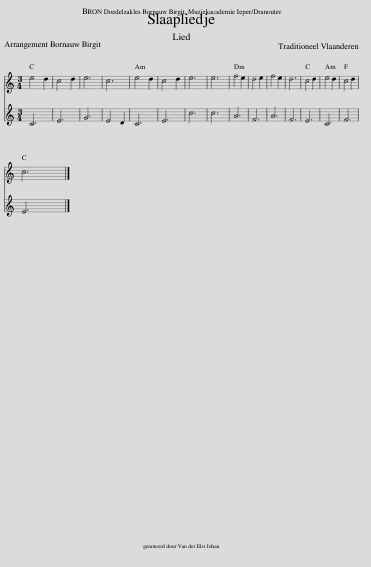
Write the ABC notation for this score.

X:1
%%score 1 2
L:1/8
M:3/4
I:linebreak $
K:C
V:1 treble
V:2 treble
V:1
 e4 d2 | c4 d2 | e6 | c6 | e4 d2 | %5
 c4 d2 | e6 | e6 | f4 e2 | d4 e2 | %10
 f4 e2 | d6 | c4 d2 | e4 d2 | c4 d2 |$ %15
 c6 |] %16
V:2
 C6 | E6 | G6 | E4 D2 | C6 | %5
 E6 | c6 | c6 | A6 | F6 | %10
 A6 | F6 | E6 | C6 | F6 |$ %15
 E6 |] %16
